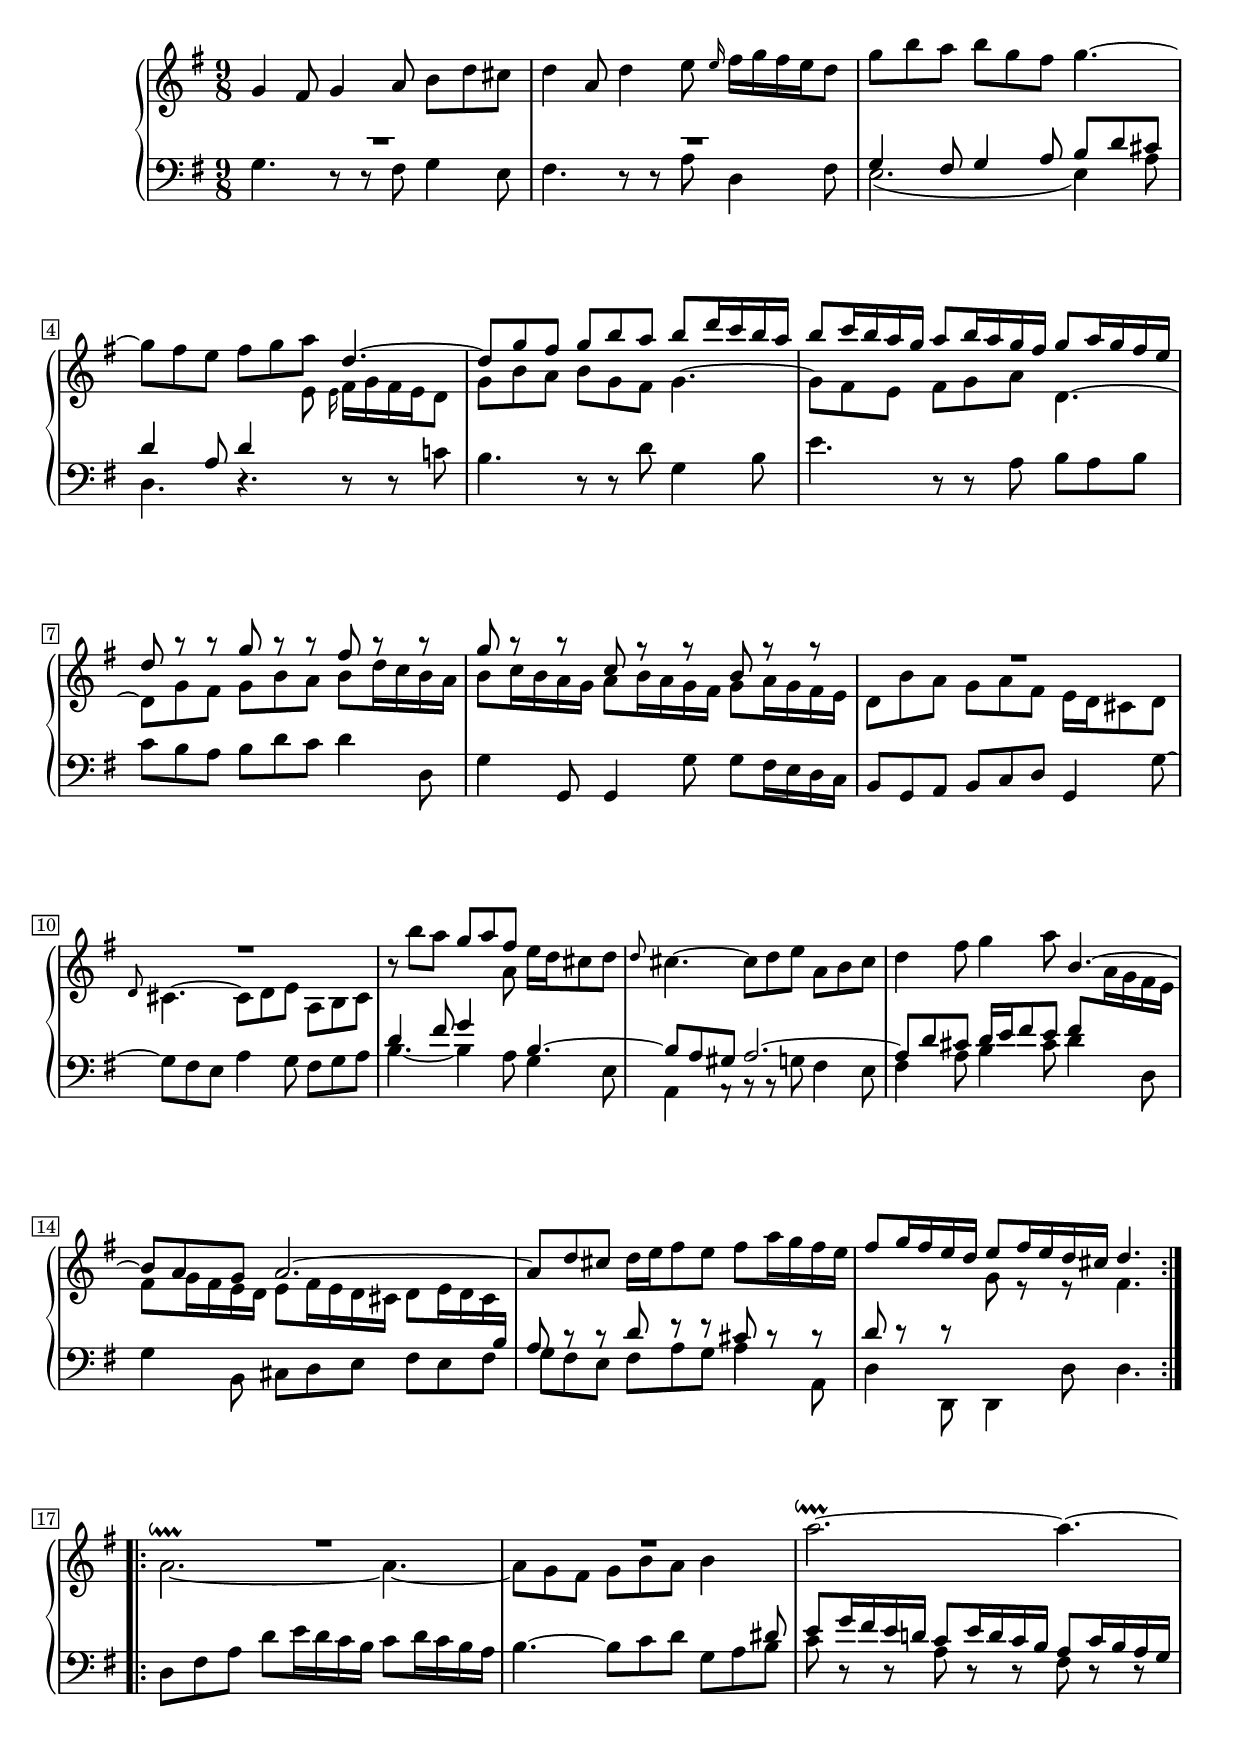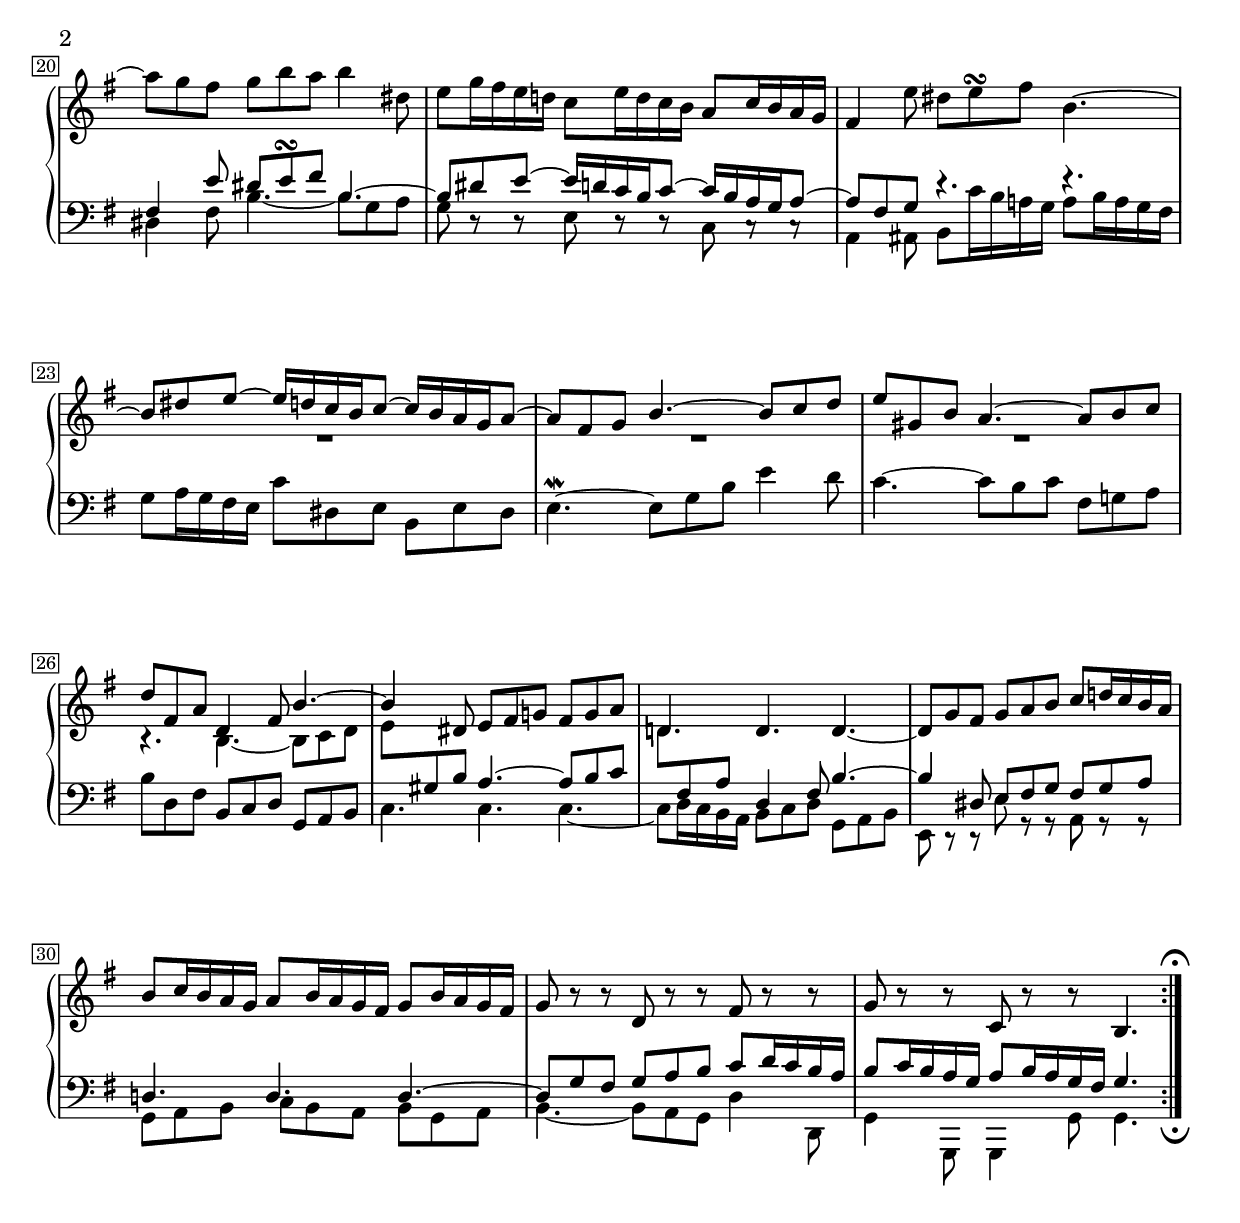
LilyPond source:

Global = {
  \key g \major
  \time 9/8
  \include "../global.ly"
}

staffLower = \change Staff = "lower"
staffUpper = \change Staff = "upper"

Sopran = \context Voice = "one" \relative c'' {
  \voiceOne
  \label #'VariatioXXIV
  \override MultiMeasureRest.staff-position = #0
  \override Rest.staff-position = #0
  \mergeDifferentlyDottedOn
  \repeat volta 2 {
  %1
  | \stemNeutral g4 fis8 g4 a8 b[ d cis]
  | d4 a8 d4 e8 \once\stemUp \grace e16 fis[ g fis e d8]
  | g[ b a] b[ g fis] g4.~
  | g8[ fis e] fis[ g a] \stemUp d,4.~
  %5
  | d8[ g fis] g[ b a] b[ d16 c b a]
  | b8[ c16 b a g] a8[ b16 a g fis] g8[ a16 g fis e]
  | d8 a'\rest a\rest g a\rest a\rest fis a\rest a\rest
  | g a\rest a\rest c, g'\rest g\rest b, g'\rest g\rest
  | \override MultiMeasureRest.staff-position = #2
    R1*9/8
  %10
  | R1*9/8
  | \stemNeutral r8 b[ a] \stemUp g[ a fis] \stemNeutral e16[ d cis8 d]
  | \once\stemUp \grace d8 cis4.~ cis8[ d e] a,[ b cis]
  | d4 fis8 g4 a8 \stemUp b,4.~
  | b8[ a g] a2.~
  %15
  | a8[ d cis] \stemNeutral d16[ e fis8 e] fis[ a16 g fis e]
  | \stemUp fis8[ g16 fis e d] e8[ fis16 e d cis] d4.
  }
  \break
  \repeat volta 2 {
  | R1*9/8
  | R1*9/8
  | \stemNeutral a'2.~^\downprall a4.~
  %20
  | a8[ g fis] g[ b a] b4 dis,8
  | e[ g16 fis e d] c8[ e16 d c b] a8[ c16 b a g]
  | fis4 e'8 dis [e \turn fis] b,4.~
  | \stemUp b8[ dis e]~ e16[ d c b c8]~  c16[ b a g a8~]
  | a8 fis g b4.~ b8 c d
  %25
  | e gis, b a4.~ a8 b c
  | d fis, a d,4 fis8 b4.~
  | b4 dis,8 e[ fis g] fis[ g a]
  | d,4. d4. d4._~
  | d8[ g fis] g[ a b] c[ d16 c b a]
  %30
  | b8[ c16 b a g] a8[ b16 a g fis] g8[ b16 a g fis]
  | g8 b8\rest b8\rest d,8 b'8\rest b8\rest fis8 b8\rest b8\rest
  | g8 b8\rest b8\rest c,8 b'8\rest b8\rest b,4.
    \override Score.TextMark.self-alignment-X = #CENTER
    \textEndMark \markup { \musicglyph "scripts.ufermata" }
  }
  \fine
}

Tenor = \context Voice = "three" \relative c' {
  \voiceThree
  \override MultiMeasureRest.staff-position = #6
  \override Rest.staff-position = #0
  \mergeDifferentlyDottedOn
  \repeat volta 2 {
  %1
  | R1*9/8
  | R1*9/8
  | g4 fis8 g4 a8 b d cis
  | d4 a8 d4 \staffUpper\stemDown \shiftOff e8 \grace e16 fis[ g fis e d8]
  %5
  | g[ b a] b[ g fis] g4.~
  | g8[ fis e] fis[ g a] d,4.~
  | d8[ g fis] g[ b a] b[ d16 c b a]
  | b8[ c16 b a g] a8[ b16 a g fis] g8[ a16 g fis e]
  | d8[ b' a] g[ a fis] e16[ d cis8 d]
  %10
  | \once\stemUp \grace d8 cis4.~ cis8[ d e] a,[ b cis]
  | \staffLower\stemUp d4 fis8 g4 \staffUpper\stemDown a8 \staffLower\stemUp b,4.^~
  | b8[ a gis] a2.^~
  | a8[ d cis] d16[ e fis8 e] fis[ \staffUpper\stemDown a16 g fis e]
  | fis8[ g16 fis e d] e8[ fis16 e d cis]
    \override Beam.positions = #'(-5 . -5.3)
    d8[ e16 d cis \staffLower\stemUp b]
    \revert Beam.positions
  %15
  | a8 c\rest c\rest d e\rest e\rest cis c\rest c\rest
  | d d\rest d\rest \staffUpper\stemDown g e\rest e\rest fis4.
  }
  \repeat volta 2 {
  | \tieDown a2.~^\downprall a4.~
  | a8[ g fis] g[ b a] b4 \staffLower\stemUp dis,8
  | e[ g16 fis e d] c8[ e16 d c b] a8[ c16 b a g]
  %20
  | \tieUp fis4 e'8 dis [e \turn fis] b,4.~
  | b8[ dis e]~ e16[ d c b c8]~ c16[ b a g a8~]
  | a8 fis g d'4.\rest e\rest
  | \staffUpper\stemDown\tieDown
    \override MultiMeasureRest.staff-position = #-6
    R1*9/8
  | R1*9/8
  %25
  | R1*9/8
  | b4.\rest b~ b8 c d
  | e \staffLower\stemUp\tieUp gis, b a4.~ a8 b c
  | \staffUpper\stemDown d \staffLower\stemUp fis, a d,4 fis8 b4.~
  | b4 dis,8 e fis g fis g a
  %30
  | d,4. d d~
  | d8 g fis g a b c d16 c b a
  | b8 c16 b a g a8 b16 a g fis g4.
  }
  \fine
}

Bass = \context Voice = "four" \relative c' {
  \voiceFour
  \override MultiMeasureRest.staff-position = #0
  \override Rest.staff-position = #0
  \mergeDifferentlyDottedOn
  \repeat volta 2 {
  %1
  | g4. r8 r fis g4 e8
  | fis4. r8 r a d,4 fis8
  | e2._( e4_) a8
  | d,4. r r8 r c'
  %5
  | \stemNeutral\tieNeutral b4. r8 r d g,4 b8
  | e4. r8 r a, b[ a b]
  | c[ b a] b[ d c] d4 d,8
  | g4 g,8 g4 g'8 g[ fis16 e d c]
  | b8[ g a] b[ c d] g,4 g'8~
  %10
  | g[ fis e] a4 g8 fis[ g a]
  | \stemDown\tieDown b4.~ b4 a8 g4 e8
  | a,4 a8\rest b\rest b\rest g' fis4 e8
  | fis4 a8 b4 cis8 d4 d,8
  | g4 b,8 cis d e fis e fis
  %15
  | g fis e fis a g a4 a,8
  | d4 d,8 d4 d'8 d4.
  }
  \repeat volta 2 {
  | \tieUp
    d8[ fis a] d[ e16 d c b] c8[ d16 c b a]
  | b4.~ b8[ c d] g,[ a b]
  | c r r a r r fis r r
  %20
  | \tieDown dis4 fis8 b4.~ b8[ g a]
  | g r r e r r c c\rest c\rest
  | a4 ais8 b[ c'16 b a g] a8[ b16 a g fis]
  | g8[ a16 g fis e] c'8[ dis, e] b[ e dis]
  | \tieNeutral e4.^\mordent~ e8[ g b] e4 d8
  %25
  | c4.~ c8[ b c] fis,[ g a]
  | \stemNeutral b8[ d, fis] b,[ c d] g,[ a b]
  | \stemDown\tieDown c4. c c~
  | c8[ d16 c b a] b8[ c d] g,[ a b]
  | e, d\rest d\rest e' g,\rest g\rest a g\rest g\rest
  %30
  | g[ a b] c[ b a] b[ g a]
  | b4._~ b8[ a g] d'4 d,8
  | g4 g,8 g4 g'8 g4.
    \tweak direction #DOWN
    \textEndMark \markup { \musicglyph "scripts.dfermata" }
  }
  \fine
}

\score {
  \new PianoStaff
  <<
    \accidentalStyle Score.piano
    \context Staff = "upper" <<
      \set Staff.midiInstrument = #"acoustic grand"
      \Global
      \clef treble
      \Sopran
    >>
    \context Staff = "lower" <<
      \set Staff.midiInstrument = #"acoustic grand"
      \Global
      \clef bass
      \Tenor
      \Bass
    >>
  >>
  \header {
    composer = ##f % "Johann Sebastian Bach"
    opus = ##f % "BWV 988"
    title = \markup { \smallCaps "Variatio 24 a 1 Clav." }
    subtitle = \markup { "Canone all'Ottava" }
    subsubtitle = ##f
  }
  \layout { }
  \midi { \tempo 4=100 }
}
